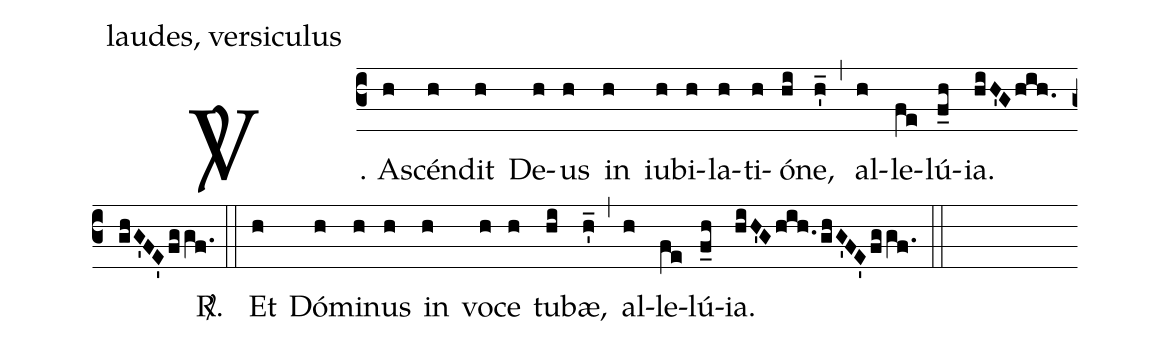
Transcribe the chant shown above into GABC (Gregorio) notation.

office-part: laudes, versiculus;
%%
(c3)
<sp>V/</sp>. A(h)scén(h)dit(h) De(h)us(h) in(h) iu(h)bi(h)la(h)ti(h)ó(hi)ne,(h'_) (,)
al(h)le(fe)lú(f_h)ia.(hiH'Ghih./ghG'FE'fg/gf.) <sp>R/</sp>.(::)
Et(h) Dó(h)mi(h)nus(h) in(h) vo(h)ce(h) tu(hi)bæ,(h'_) (,)
al(h)le(fe)lú(f_h)ia.(hiH'Ghih./ghG'FE'fg/gf.) (::)
